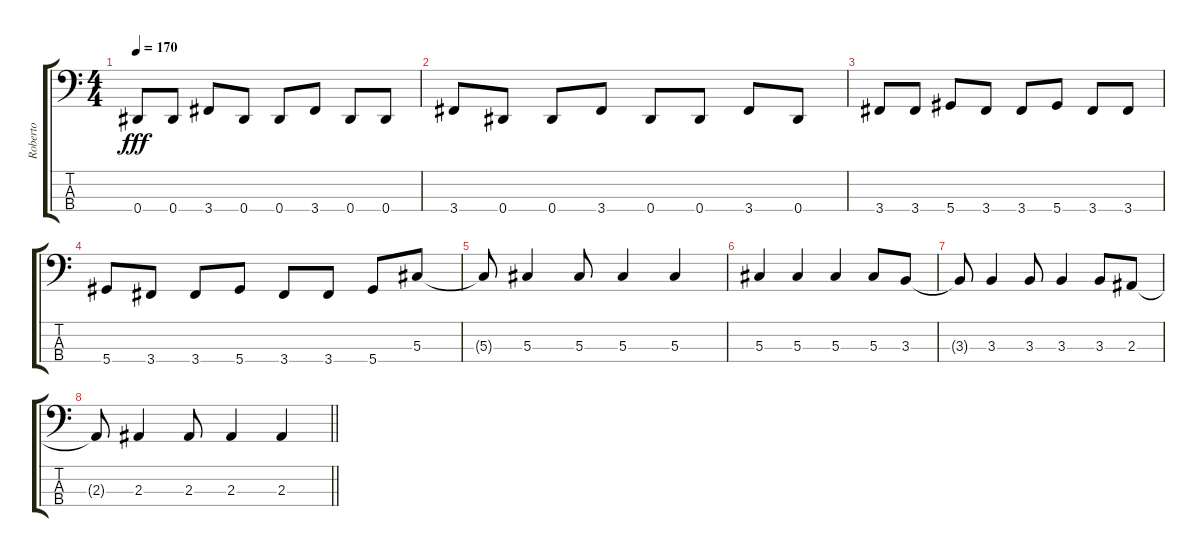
\track ("Roberto" "Roberto") {instrument electricbassfinger}
\staff {score tabs}
\tuning (Gb2 Db2 Ab1 Eb1) {hide}
\ts (4 4)
\tempo 170
\clef f4
\ks c
0.4.8{dy fff} 0.4.8 3.4.8 0.4.8 0.4.8 3.4.8 0.4.8 0.4.8 |
3.4.8 0.4.8 0.4.8 3.4.8 0.4.8 0.4.8 3.4.8 0.4.8 |
3.4.8 3.4.8 5.4.8 3.4.8 3.4.8 5.4.8 3.4.8 3.4.8 |
5.4.8 3.4.8 3.4.8 5.4.8 3.4.8 3.4.8 5.4.8 5.3.8 |
5.3{t}.8{volume 7} 5.3.4 5.3.8 5.3.4 5.3.4 |
5.3.4 5.3.4 5.3.4 5.3.8 3.3.8 |
3.3{t}.8 3.3.4 3.3.8 3.3.4 3.3.8{volume 0} 2.3.8 |
\barLineRight lightlight
2.3{t}.8 2.3.4 2.3.8 2.3.4 2.3.4
